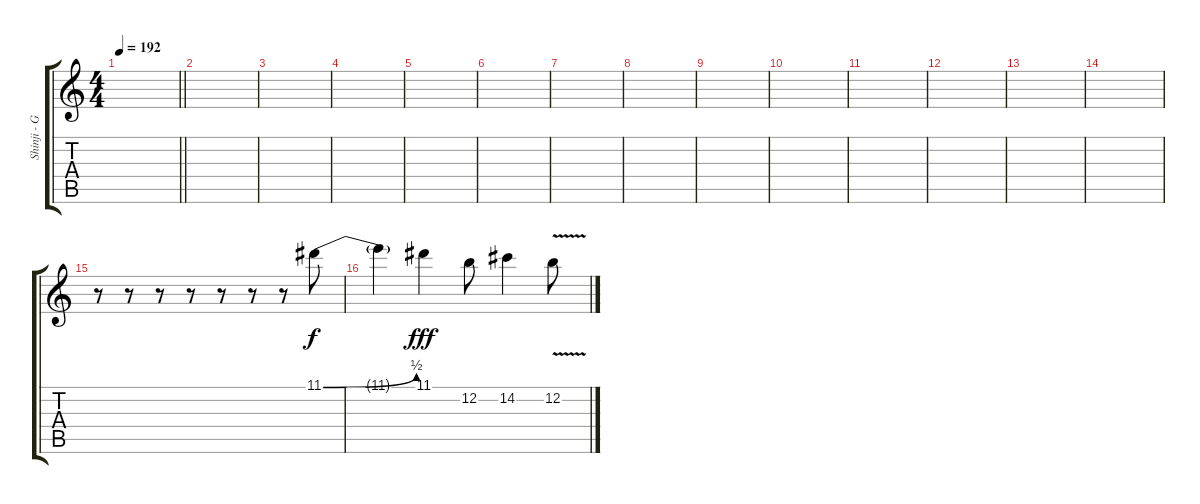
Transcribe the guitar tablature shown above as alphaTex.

\track ("Shinji - Guitar solo" "Shinji - G") {instrument distortionguitar}
\staff {score tabs}
\tuning (E4 B3 G3 D3 A2 E2) {hide}
\ts (4 4)
\tempo 192
\clef g2
\barLineRight lightlight
\ks c
|
|
|
|
|
|
|
|
|
|
|
|
|
|
r.8{volume 16} r.8 r.8 r.8 r.8 r.8 r.8 11.1{be (bend 0 0 60 2)}.8 |
11.1{t}.4 11.1.4{dy fff} 12.2.8 14.2.4 12.2{v}.8
